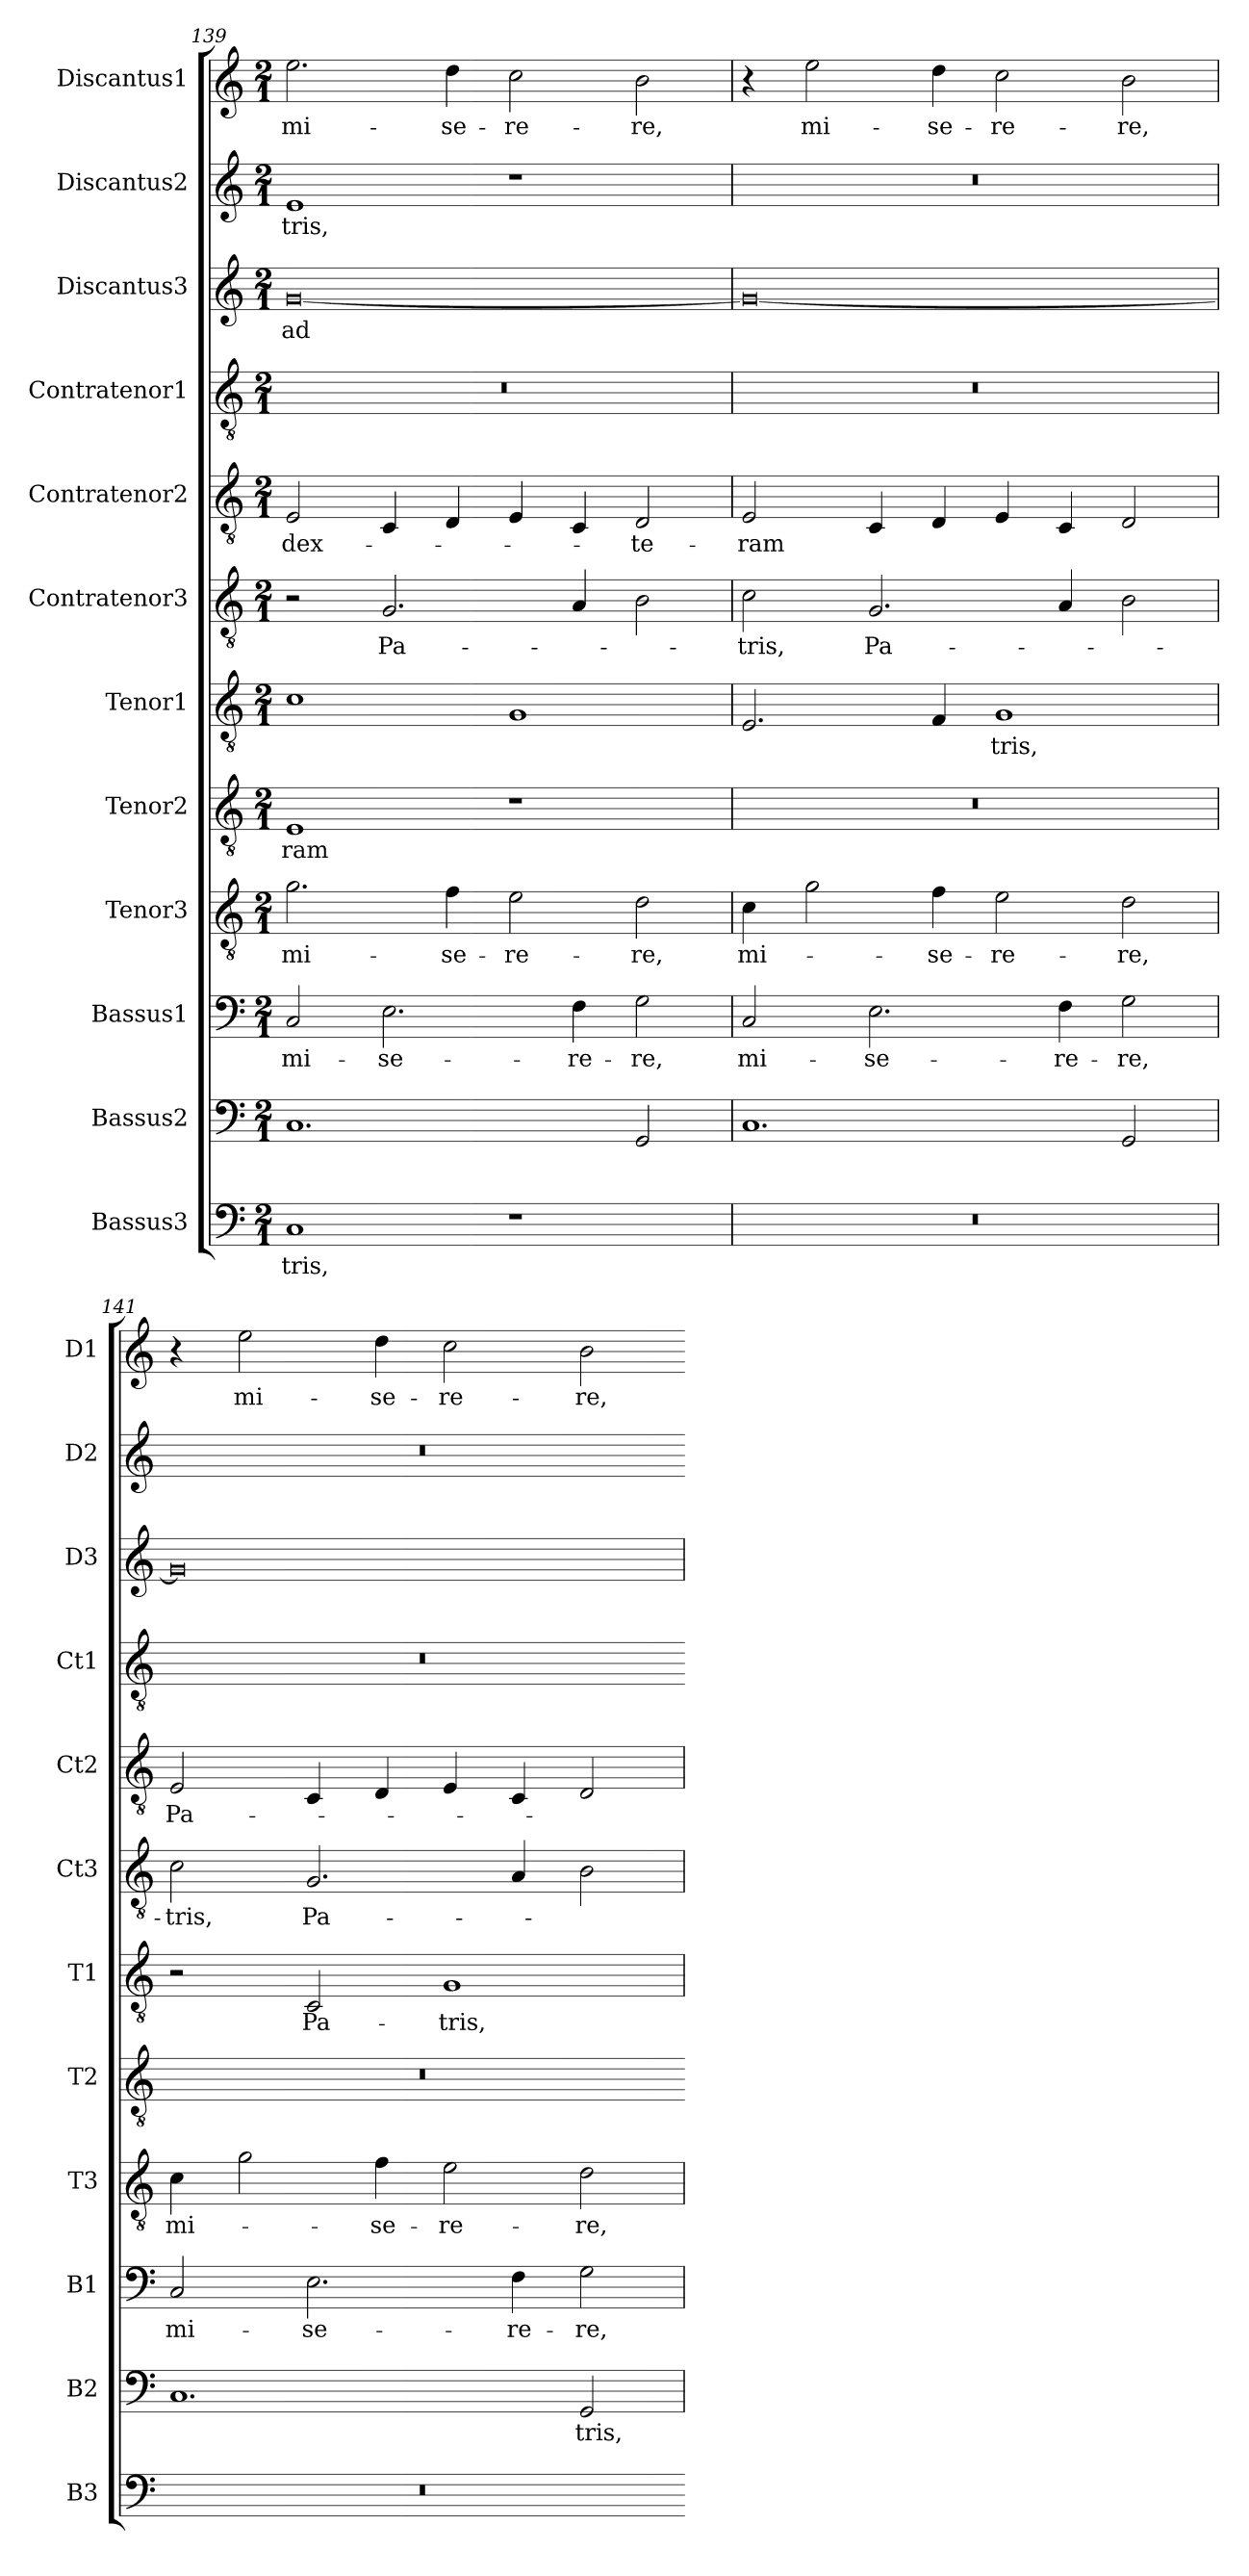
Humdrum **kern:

**kern	**text	**kern	**text	**kern	**text	**kern	**text	**kern	**text	**kern	**text	**kern	**text	**kern	**text	**kern	**kern	**text	**kern	**text	**kern	**text
*part12	*part12	*part11	*part11	*part10	*part10	*part9	*part9	*part8	*part8	*part7	*part7	*part6	*part6	*part5	*part5	*part4	*part3	*part3	*part2	*part2	*part1	*part1
*staff12	*staff12	*staff11	*staff11	*staff10	*staff10	*staff9	*staff9	*staff8	*staff8	*staff7	*staff7	*staff6	*staff6	*staff5	*staff5	*staff4	*staff3	*staff3	*staff2	*staff2	*staff1	*staff1
*I"Bassus3	*	*I"Bassus2	*	*I"Bassus1	*	*I"Tenor3	*	*I"Tenor2	*	*I"Tenor1	*	*I"Contratenor3	*	*I"Contratenor2	*	*I"Contratenor1	*I"Discantus3	*	*I"Discantus2	*	*I"Discantus1	*
*I'B3	*	*I'B2	*	*I'B1	*	*I'T3	*	*I'T2	*	*I'T1	*	*I'Ct3	*	*I'Ct2	*	*I'Ct1	*I'D3	*	*I'D2	*	*I'D1	*
*clefF4	*	*clefF4	*	*clefF4	*	*clefGv2	*	*clefGv2	*	*clefGv2	*	*clefGv2	*	*clefGv2	*	*clefGv2	*clefG2	*	*clefG2	*	*clefG2	*
*k[]	*	*k[]	*	*k[]	*	*k[]	*	*k[]	*	*k[]	*	*k[]	*	*k[]	*	*k[]	*k[]	*	*k[]	*	*k[]	*
*M2/1	*	*M2/1	*	*M2/1	*	*M2/1	*	*M2/1	*	*M2/1	*	*M2/1	*	*M2/1	*	*M2/1	*M2/1	*	*M2/1	*	*M2/1	*
=139	=139	=139	=139	=139	=139	=139	=139	=139	=139	=139	=139	=139	=139	=139	=139	=139	=139	=139	=139	=139	=139	=139
1C/	-tris,	1.C/	.	2C/	mi-	2.g\	mi-	1E/	-ram	1c\	.	2r	.	2E/	dex-	0r	[0g/	ad	1e/	-tris,	2.ee\	mi-
.	.	.	.	2.E\	-se-	.	.	.	.	.	.	2.G/	Pa-	4C/	.	.	.	.	.	.	.	.
.	.	.	.	.	.	4f\	-se-	.	.	.	.	.	.	4D/	.	.	.	.	.	.	4dd\	-se-
1r	.	.	.	.	.	2e\	-re-	1r	.	1G/	.	.	.	4E/	.	.	.	.	1r	.	2cc\	-re-
.	.	.	.	4F\	-re-	.	.	.	.	.	.	4A/	.	4C/	.	.	.	.	.	.	.	.
.	.	2GG/	.	2G\	-re,	2d\	-re,	.	.	.	.	2B\	.	2D/	-te-	.	.	.	.	.	2b\	-re,
=140	=140	=140	=140	=140	=140	=140	=140	=140	=140	=140	=140	=140	=140	=140	=140	=140	=140	=140	=140	=140	=140	=140
0r	.	1.C/	.	2C/	mi-	4c\	mi-	0r	.	2.E/	.	2c\	-tris,	2E/	-ram	0r	0g/_	.	0r	.	4r	.
.	.	.	.	.	.	2g\	.	.	.	.	.	.	.	.	.	.	.	.	.	.	2ee\	mi-
.	.	.	.	2.E\	-se-	.	.	.	.	.	.	2.G/	Pa-	4C/	.	.	.	.	.	.	.	.
.	.	.	.	.	.	4f\	-se-	.	.	4F/	.	.	.	4D/	.	.	.	.	.	.	4dd\	-se-
.	.	.	.	.	.	2e\	-re-	.	.	1G/	-tris,	.	.	4E/	.	.	.	.	.	.	2cc\	-re-
.	.	.	.	4F\	-re-	.	.	.	.	.	.	4A/	.	4C/	.	.	.	.	.	.	.	.
.	.	2GG/	.	2G\	-re,	2d\	-re,	.	.	.	.	2B\	.	2D/	.	.	.	.	.	.	2b\	-re,
=141	=141	=141	=141	=141	=141	=141	=141	=141	=141	=141	=141	=141	=141	=141	=141	=141	=141	=141	=141	=141	=141	=141
0r	.	1.C/	.	2C/	mi-	4c\	mi-	0r	.	2r	.	2c\	-tris,	2E/	Pa-	0r	0g/]	.	0r	.	4r	.
.	.	.	.	.	.	2g\	.	.	.	.	.	.	.	.	.	.	.	.	.	.	2ee\	mi-
.	.	.	.	2.E\	-se-	.	.	.	.	2C/	Pa-	2.G/	Pa-	4C/	.	.	.	.	.	.	.	.
.	.	.	.	.	.	4f\	-se-	.	.	.	.	.	.	4D/	.	.	.	.	.	.	4dd\	-se-
.	.	.	.	.	.	2e\	-re-	.	.	1G/	-tris,	.	.	4E/	.	.	.	.	.	.	2cc\	-re-
.	.	.	.	4F\	-re-	.	.	.	.	.	.	4A/	.	4C/	.	.	.	.	.	.	.	.
.	.	2GG/	-tris,	2G\	-re,	2d\	-re,	.	.	.	.	2B\	.	2D/	.	.	.	.	.	.	2b\	-re,
=	=-	=	=-	=	=-	=	=-	=	=-	=	=-	=	=-	=	=-	=	=	=-	=	=-	=-	=-
*-	*-	*-	*-	*-	*-	*-	*-	*-	*-	*-	*-	*-	*-	*-	*-	*-	*-	*-	*-	*-	*-	*-
